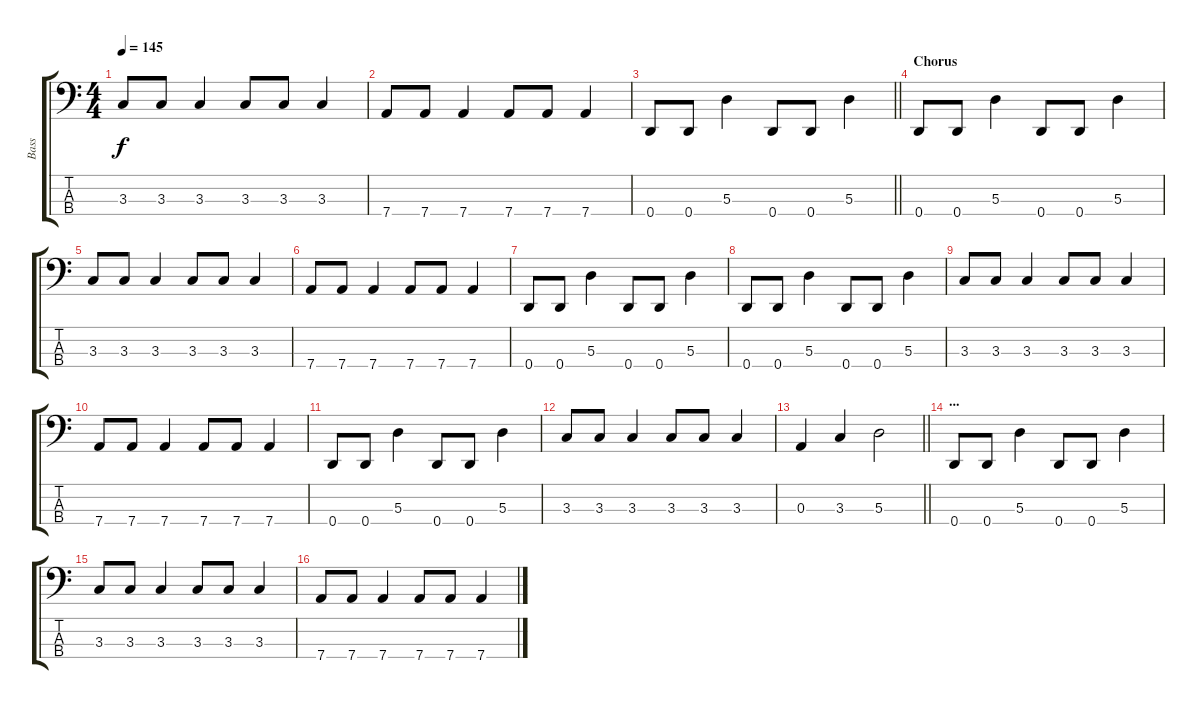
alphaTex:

\track ("Bass" "Bass") {instrument electricbassfinger}
\staff {score tabs}
\tuning (G2 D2 A1 D1) {hide}
\ts (4 4)
\tempo 145
\clef f4
\ks c
3.3.8{dy f} 3.3.8 3.3.4 3.3.8 3.3.8 3.3.4 |
7.4.8 7.4.8 7.4.4 7.4.8 7.4.8 7.4.4 |
\barLineRight lightlight
0.4.8 0.4.8 5.3.4 0.4.8 0.4.8 5.3.4 |
\section ("" "Chorus")
0.4.8 0.4.8 5.3.4 0.4.8 0.4.8 5.3.4 |
3.3.8 3.3.8 3.3.4 3.3.8 3.3.8 3.3.4 |
7.4.8 7.4.8 7.4.4 7.4.8 7.4.8 7.4.4 |
0.4.8 0.4.8 5.3.4 0.4.8 0.4.8 5.3.4 |
0.4.8 0.4.8 5.3.4 0.4.8 0.4.8 5.3.4 |
3.3.8 3.3.8 3.3.4 3.3.8 3.3.8 3.3.4 |
7.4.8 7.4.8 7.4.4 7.4.8 7.4.8 7.4.4 |
0.4.8 0.4.8 5.3.4 0.4.8 0.4.8 5.3.4 |
3.3.8 3.3.8 3.3.4 3.3.8 3.3.8 3.3.4 |
\barLineRight lightlight
0.3.4 3.3.4 5.3.2 |
\section ("" "...")
0.4.8 0.4.8 5.3.4 0.4.8 0.4.8 5.3.4 |
3.3.8 3.3.8 3.3.4 3.3.8 3.3.8 3.3.4 |
7.4.8 7.4.8 7.4.4 7.4.8 7.4.8 7.4.4
